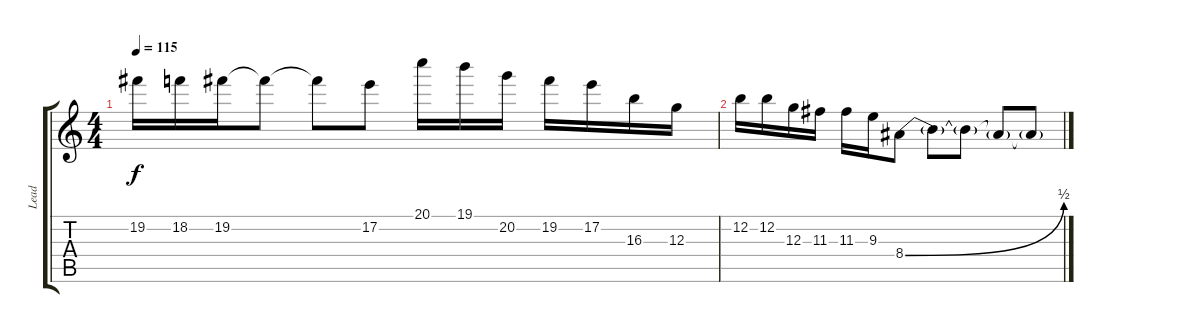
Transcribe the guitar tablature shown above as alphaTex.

\track ("Lead" "Lead") {instrument overdrivenguitar}
\staff {score tabs}
\tuning (E4 B3 G3 D3 A2 E2) {hide}
\ts (4 4)
\tempo 115
\clef g2
\ks c
19.2.16{dy f} 18.2.16 19.2.16 19.2{t}.8 19.2{t}.8 17.2.8 20.1.16 19.1.16 20.2.16 19.2.16 17.2.16 16.3.16 12.3.16 |
12.2.16 12.2.16 12.3.16 11.3.16 11.3.16 9.3.16 8.4{be (bend 0 0 60 2)}.8 8.4{t}.8 8.4{t}.8 8.4{t}.8 8.4{t}.8
